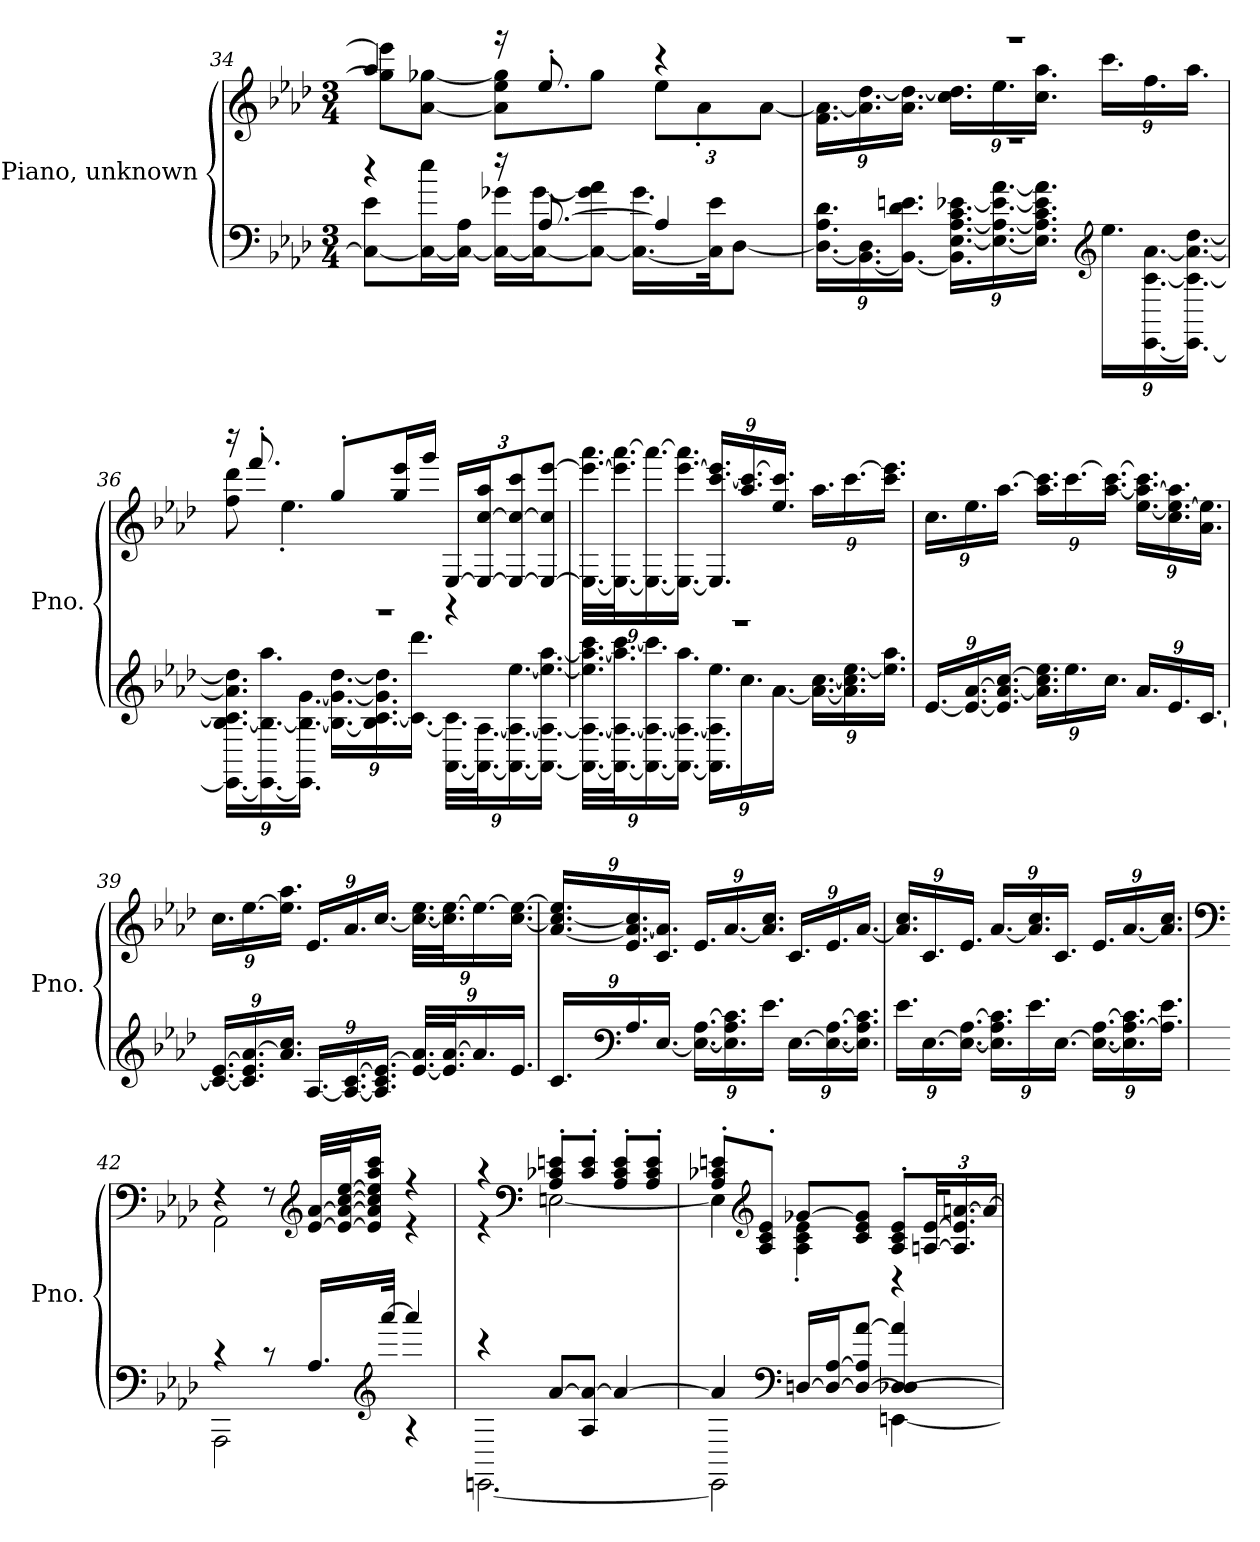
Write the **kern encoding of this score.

**kern	**kern
*part1	*part1
*staff2	*staff1
*I"Piano, unknown	*
*I'Pno.	*
!!LO:LB:g=z
*clefF4	*clefG2
*k[b-e-a-d-]	*k[b-e-a-d-]
*M3/4	*M3/4
=34	=34
*^	*^
4r	8C\_ 8e-\L	4aa-/	8gg-\] 8eee-\]L
.	16C\_ 16ee-\L	.	[8a-\ [8gg-X\J
.	16C\_ 16A-\JJ	.	.
16r	16C\_ 16g-X\LL	16r	8a-\] 8ee-\ 8gg-\]L
[8.A-/	16C\_ [16g-\J	8.ee-'/	.
.	8C\_ 8g-\] 8a-\J	.	8gg-\J
*	*	*	*Xbrackettup
4A-/]	16.C\_ 16.g-\LL	4r	12ee-\L
.	.	.	12a-'\
.	32C\] 32e-\JK	.	.
.	[8D-\J	.	.
.	.	.	[12a-\J
=35	=35	=35	=35
*	*Xbrackettup	*	*
2.r	18.D-\_ 18.A-\ 18.d-\LL	2.r	18.f\ 18.a-\_LL
.	[18.BB-\ 18.D-\]	.	18.a-\] [18.dd-\
.	18.BB-\_ 18.d-\ 18.en\JJ	.	18.a-\ 18.dd-\_JJ
.	18.BB-\] [18.E-\ [18.A-\ 18.c\ [18.e-X\LL	.	18.cc\ 18.dd-\]LL
.	18.E-\_ 18.A-\_ 18.e-\_ [18.a-\	.	18.ee-\
.	18.E-\] 18.A-\] 18.c\ 18.e-\] 18.a-\]JJ	.	18.cc\ 18.aa-\JJ
*clefG2	*	*	*
.	18.ee-\LL	.	18.ccc\LL
.	[18.EE-\ [18.c\ [18.a-\	.	18.ff\
.	18.EE-\_ 18.c\_ 18.a-\_ [18.dd-\JJ	.	18.aa-\JJ
!!LO:LB:g=z	!!
=36	=36	=36	=36
2.r	18.EE-\_ [18.B-\ 18.c\] 18.a-\] 18.dd-\]LL	16r	8ff\ 8ddd-\
.	.	8.fff'/	.
.	18.EE-\_ 18.B-\_ 18.aa-\	.	.
.	.	.	4.ee-'\
.	18.EE-\] 18.B-\_ [18.g\JJ	.	.
.	18.B-\_ 18.g\_ [18.dd-\LL	8gg'/L	.
.	18.B-\] [18.c\ 18.g\] 18.dd-\]	.	.
.	.	16gg/ 16eee-/L	.
.	18.c\_ 18.ddd-\JJ	.	.
.	.	16ggg/JJ	.
.	[36.AA-\ 36.c\]LLL	[24E-/LL	4r
.	36.AA-\_ [36.A-\J	24E-/_ [24cc/ 24aa-/J	.
.	18.AA-\_ 18.A-\_ [18.ee-\	12E-/_ 12cc/_ 12ccc/	.
.	18.AA-\_ 18.A-\_ 18.ee-\_ [18.aa-\JJ	12E-/_ 12cc/] [12eee-/J	.
*	*	*v	*v
=37	=37	=37
2.r	36.AA-\_ 36.A-\_ 36.ee-\] 36.aa-\_ 36.ccc\LLL	36.E-\_ 36.eee-\_ 36.aaa-\LLL
.	36.AA-\_ 36.A-\_ 36.aa-\] [36.ccc\J	36.E-\_ 36.eee-\] [36.aaa-\J
.	18.AA-\_ 18.A-\_ 18.ccc\]	18.E-\_ 18.aaa-\_
.	18.AA-\_ 18.A-\_ 18.aa-\JJ	18.E-\_ [18.eee-\ 18.aaa-\]JJ
.	18.AA-\] 18.A-\] 18.ee-\LL	18.E-/] [18.ccc/ 18.eee-/]LL
.	18.cc\	18.aa-/ 18.ccc/_
.	[18.a-\JJ	18.ee-/ 18.ccc/]JJ
.	18.a-\_ [18.cc\LL	18.aa-\LL
.	18.a-\] 18.cc\] [18.ee-\	[18.ccc\
.	18.ee-\] 18.aa-\JJ	18.ccc\] 18.eee-\JJ
*v	*v	*
!!LO:LB:g=z
=38	=38
[18.e-/LL	18.cc\LL
18.e-/_ [18.a-/	18.ee-\
18.e-/] 18.a-/_ [18.cc/JJ	[18.aa-\JJ
18.a-\] 18.cc\] 18.ee-\LL	18.aa-\] 18.ccc\LL
18.ee-\	[18.ccc\
18.cc\JJ	[18.aa-\ 18.ccc\_JJ
18.a-/LL	[18.ee-\ 18.aa-\_ 18.ccc\]LL
18.e-/	18.cc\ 18.ee-\_ 18.aa-\]
[18.c/JJ	18.a-\ 18.ee-\]JJ
=39	=39
18.c/_ [18.e-/LL	18.cc\LL
18.c/] 18.e-/] [18.a-/	[18.ee-\
18.a-/] 18.cc/JJ	18.ee-\] 18.aa-\JJ
[18.A-/LL	18.e-/LL
18.A-/_ [18.c/	18.a-/
18.A-/] 18.c/] [18.e-/JJ	[18.cc/JJ
36.e-/_ 36.a-/LLL	36.cc\_ 36.ee-\LLL
36.e-/] [36.a-/J	36.cc\] [36.ee-\J
18.a-/]	18.ee-\_
18.e-/JJ	[18.cc\ 18.ee-\_JJ
!!LO:LB:g=z
=40	=40
18.c/LL	[18.a-/ 18.cc/_ 18.ee-/]LL
*clefF4	*
18.A-/	18.e-/ 18.a-/_ 18.cc/]
[18.E-/JJ	18.c/ 18.a-/]JJ
18.E-\_ [18.A-\LL	18.e-/LL
18.E-\] 18.A-\] 18.c\	[18.a-/
18.e-\JJ	18.a-/] 18.cc/JJ
[18.E-\LL	18.c/LL
18.E-\_ [18.A-\	18.e-/
18.E-\] 18.A-\] 18.c\JJ	[18.a-/JJ
=41	=41
18.e-\LL	18.a-/] 18.cc/LL
[18.E-\	18.c/
18.E-\_ [18.A-\JJ	18.e-/JJ
18.E-\] 18.A-\] 18.c\LL	[18.a-/LL
18.e-\	18.a-/] 18.cc/
[18.E-\JJ	18.c/JJ
18.E-\_ [18.A-\LL	18.e-/LL
18.E-\] 18.A-\_ 18.c\	[18.a-/
18.A-\] 18.e-\JJ	18.a-/] 18.cc/JJ
!!LO:PB:g=z
=42	=42
*	*clefF4
*^	*^
4r	2AAA-\	4r	2AA-\
8r	.	8r	.
*	*	*clefG2	*
16.A-/LL	.	[32e-/ [32a-/LLL	.
.	.	32e-/_ 32a-/_ [32cc/ [32ee-/J	.
.	.	16e-/] 16a-/] 16cc/] 16ee-/] 16aa-/ 16ccc/JJ	.
*clefG2	*	*	*
[32aaa-/JJk	.	.	.
4aaa-/]	4r	4r	4r
=43	=43	=43	=43
4r	[2.EEn\	4r	4r
*	*	*clefF4	*
[8a-/L	.	8A-/' 8c-X/' 8en/'L	[2En\
8A-/ 8a-/_J	.	8c-/' 8e/'J	.
4a-/_	.	8A-/' 8c-/' 8e/'L	.
.	.	8A-/' 8c-/' 8e/'J	.
=44	=44	=44	=44
4a-/]	2EE\]	8A-/' 8c-X/' 8en/'L	4E\]
*	*	*clefG2	*
.	.	8A-/' 8c-/' 8e/'J	.
*clefF4	*	*	*
[16Dn/LL	.	[8g-X/L	4A-\' 4c-\' 4e\'
16D/_ [16A-/J	.	.	.
8D/_ 8A-/] [8a-/J	.	8c-/ 8e/ 8g-/]J	.
[4D-X/ 4D/] 4a-/]	[4EEn\	8A-/' 8c-/' 8e/'L	4r
.	.	[48An/ [48e/KL	.
.	.	24.A/] 24.e/] [24.an/	.
.	.	24a/JJ_	.
*v	*v	*	*
*	*v	*v
=	=
*-	*-
